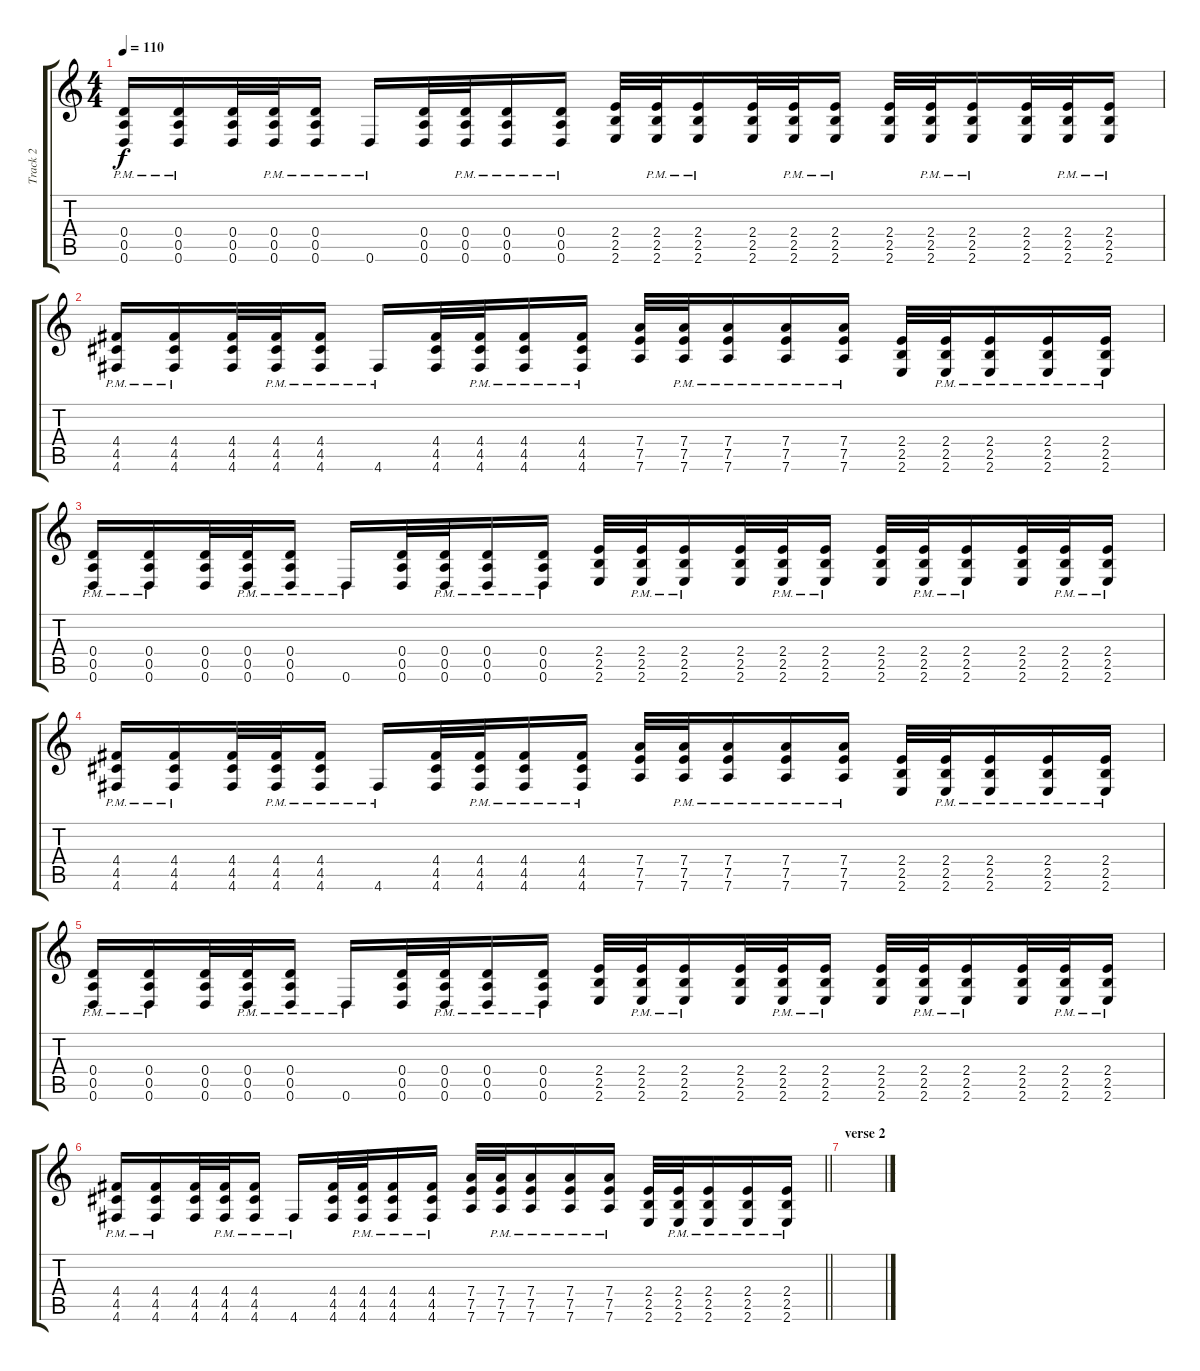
\track ("Track 2" "Track 2") {instrument distortionguitar}
\staff {score tabs}
\tuning (E4 B3 G3 D3 A2 D2) {hide}
\ts (4 4)
\tempo 110
\clef g2
\ks c
(0.4{pm} 0.5{pm} 0.6{pm}).16{dy f} (0.4{pm} 0.5{pm} 0.6{pm}).16 (0.4 0.5 0.6).32 (0.4{pm} 0.5{pm} 0.6{pm}).32 (0.4{pm} 0.5{pm} 0.6{pm}).16 0.6{pm}.16 (0.4 0.5 0.6).32 (0.4{pm} 0.5{pm} 0.6{pm}).32 (0.4{pm} 0.5{pm} 0.6{pm}).16 (0.4{pm} 0.5{pm} 0.6{pm}).16 (2.4 2.5 2.6).32 (2.4{pm} 2.5{pm} 2.6{pm}).32 (2.4{pm} 2.5{pm} 2.6{pm}).16 (2.4 2.5 2.6).32 (2.4{pm} 2.5{pm} 2.6{pm}).32 (2.4{pm} 2.5{pm} 2.6{pm}).16 (2.4 2.5 2.6).32 (2.4{pm} 2.5{pm} 2.6{pm}).32 (2.4{pm} 2.5{pm} 2.6{pm}).16 (2.4 2.5 2.6).32 (2.4{pm} 2.5{pm} 2.6{pm}).32 (2.4{pm} 2.5{pm} 2.6{pm}).16 |
(4.4{pm} 4.5{pm} 4.6{pm}).16 (4.4{pm} 4.5{pm} 4.6{pm}).16 (4.4 4.5 4.6).32 (4.4{pm} 4.5{pm} 4.6{pm}).32 (4.4{pm} 4.5{pm} 4.6{pm}).16 4.6{pm}.16 (4.4 4.5 4.6).32 (4.4{pm} 4.5{pm} 4.6{pm}).32 (4.4{pm} 4.5{pm} 4.6{pm}).16 (4.4{pm} 4.5{pm} 4.6{pm}).16 (7.4 7.5 7.6).32 (7.4{pm} 7.5{pm} 7.6{pm}).32 (7.4{pm} 7.5{pm} 7.6{pm}).16 (7.4{pm} 7.5{pm} 7.6{pm}).16 (7.4{pm} 7.5{pm} 7.6{pm}).16 (2.4 2.5 2.6).32 (2.4{pm} 2.5{pm} 2.6{pm}).32 (2.4{pm} 2.5{pm} 2.6{pm}).16 (2.4{pm} 2.5{pm} 2.6{pm}).16 (2.4{pm} 2.5{pm} 2.6{pm}).16 |
(0.4{pm} 0.5{pm} 0.6{pm}).16 (0.4{pm} 0.5{pm} 0.6{pm}).16 (0.4 0.5 0.6).32 (0.4{pm} 0.5{pm} 0.6{pm}).32 (0.4{pm} 0.5{pm} 0.6{pm}).16 0.6{pm}.16 (0.4 0.5 0.6).32 (0.4{pm} 0.5{pm} 0.6{pm}).32 (0.4{pm} 0.5{pm} 0.6{pm}).16 (0.4{pm} 0.5{pm} 0.6{pm}).16 (2.4 2.5 2.6).32 (2.4{pm} 2.5{pm} 2.6{pm}).32 (2.4{pm} 2.5{pm} 2.6{pm}).16 (2.4 2.5 2.6).32 (2.4{pm} 2.5{pm} 2.6{pm}).32 (2.4{pm} 2.5{pm} 2.6{pm}).16 (2.4 2.5 2.6).32 (2.4{pm} 2.5{pm} 2.6{pm}).32 (2.4{pm} 2.5{pm} 2.6{pm}).16 (2.4 2.5 2.6).32 (2.4{pm} 2.5{pm} 2.6{pm}).32 (2.4{pm} 2.5{pm} 2.6{pm}).16 |
(4.4{pm} 4.5{pm} 4.6{pm}).16 (4.4{pm} 4.5{pm} 4.6{pm}).16 (4.4 4.5 4.6).32 (4.4{pm} 4.5{pm} 4.6{pm}).32 (4.4{pm} 4.5{pm} 4.6{pm}).16 4.6{pm}.16 (4.4 4.5 4.6).32 (4.4{pm} 4.5{pm} 4.6{pm}).32 (4.4{pm} 4.5{pm} 4.6{pm}).16 (4.4{pm} 4.5{pm} 4.6{pm}).16 (7.4 7.5 7.6).32 (7.4{pm} 7.5{pm} 7.6{pm}).32 (7.4{pm} 7.5{pm} 7.6{pm}).16 (7.4{pm} 7.5{pm} 7.6{pm}).16 (7.4{pm} 7.5{pm} 7.6{pm}).16 (2.4 2.5 2.6).32 (2.4{pm} 2.5{pm} 2.6{pm}).32 (2.4{pm} 2.5{pm} 2.6{pm}).16 (2.4{pm} 2.5{pm} 2.6{pm}).16 (2.4{pm} 2.5{pm} 2.6{pm}).16 |
(0.4{pm} 0.5{pm} 0.6{pm}).16 (0.4{pm} 0.5{pm} 0.6{pm}).16 (0.4 0.5 0.6).32 (0.4{pm} 0.5{pm} 0.6{pm}).32 (0.4{pm} 0.5{pm} 0.6{pm}).16 0.6{pm}.16 (0.4 0.5 0.6).32 (0.4{pm} 0.5{pm} 0.6{pm}).32 (0.4{pm} 0.5{pm} 0.6{pm}).16 (0.4{pm} 0.5{pm} 0.6{pm}).16 (2.4 2.5 2.6).32 (2.4{pm} 2.5{pm} 2.6{pm}).32 (2.4{pm} 2.5{pm} 2.6{pm}).16 (2.4 2.5 2.6).32 (2.4{pm} 2.5{pm} 2.6{pm}).32 (2.4{pm} 2.5{pm} 2.6{pm}).16 (2.4 2.5 2.6).32 (2.4{pm} 2.5{pm} 2.6{pm}).32 (2.4{pm} 2.5{pm} 2.6{pm}).16 (2.4 2.5 2.6).32 (2.4{pm} 2.5{pm} 2.6{pm}).32 (2.4{pm} 2.5{pm} 2.6{pm}).16 |
\barLineRight lightlight
(4.4{pm} 4.5{pm} 4.6{pm}).16 (4.4{pm} 4.5{pm} 4.6{pm}).16 (4.4 4.5 4.6).32 (4.4{pm} 4.5{pm} 4.6{pm}).32 (4.4{pm} 4.5{pm} 4.6{pm}).16 4.6{pm}.16 (4.4 4.5 4.6).32 (4.4{pm} 4.5{pm} 4.6{pm}).32 (4.4{pm} 4.5{pm} 4.6{pm}).16 (4.4{pm} 4.5{pm} 4.6{pm}).16 (7.4 7.5 7.6).32 (7.4{pm} 7.5{pm} 7.6{pm}).32 (7.4{pm} 7.5{pm} 7.6{pm}).16 (7.4{pm} 7.5{pm} 7.6{pm}).16 (7.4{pm} 7.5{pm} 7.6{pm}).16 (2.4 2.5 2.6).32 (2.4{pm} 2.5{pm} 2.6{pm}).32 (2.4{pm} 2.5{pm} 2.6{pm}).16 (2.4{pm} 2.5{pm} 2.6{pm}).16 (2.4{pm} 2.5{pm} 2.6{pm}).16 |
\section ("" "verse 2")
